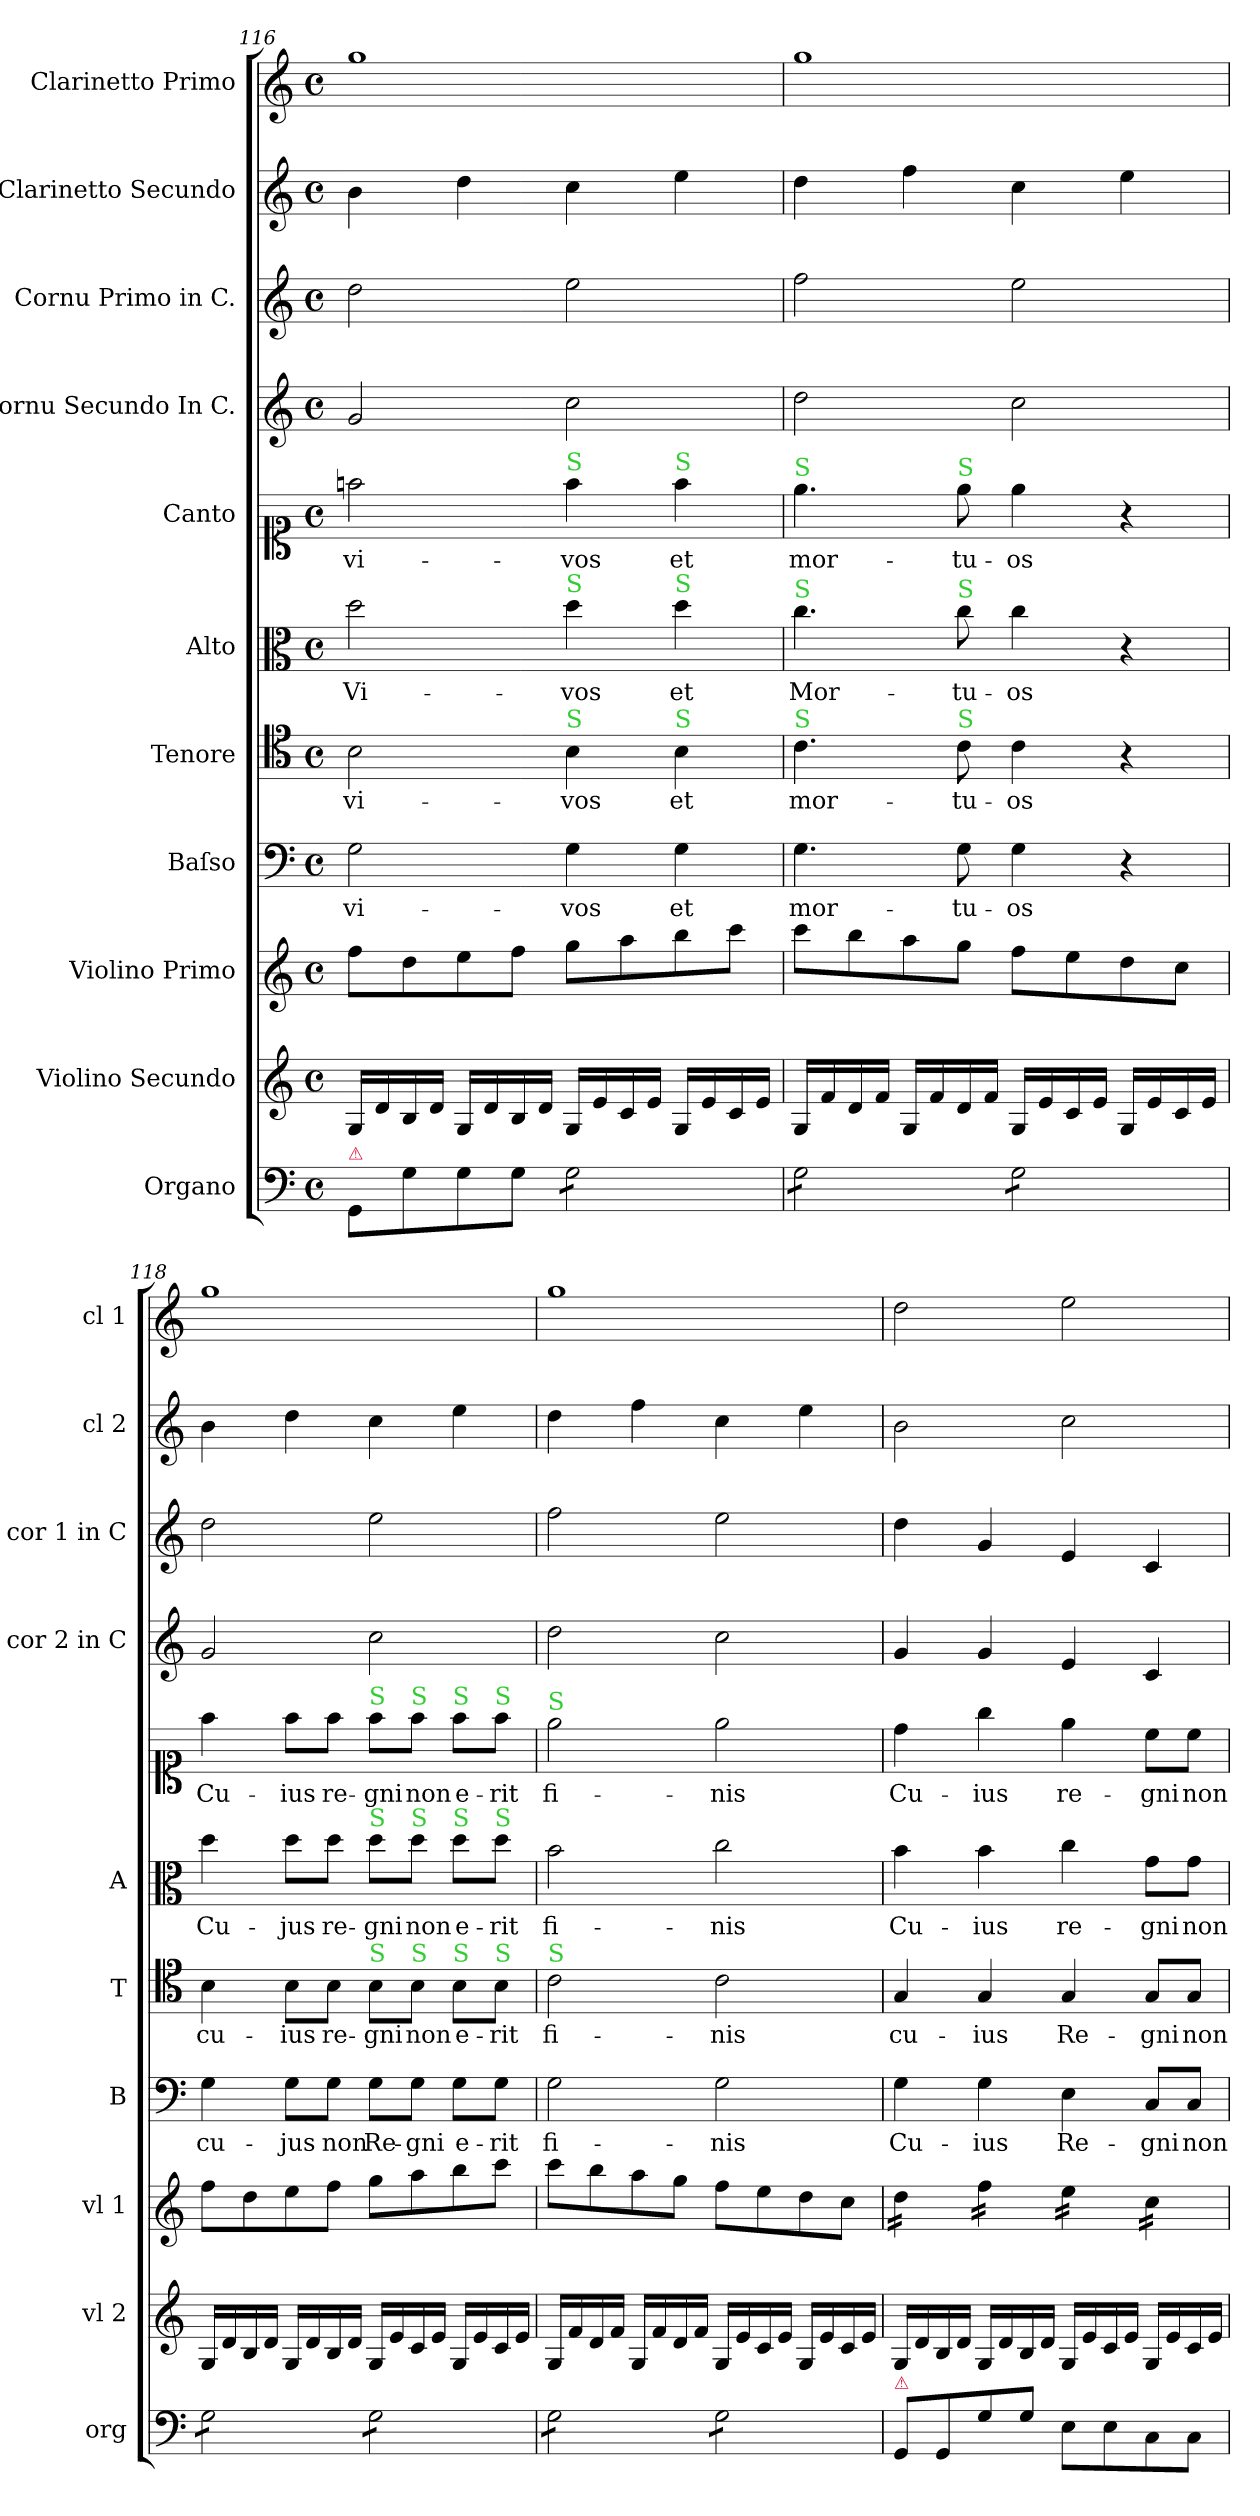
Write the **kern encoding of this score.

**kern	**kern	**kern	**kern	**text	**kern	**text	**kern	**text	**kern	**text	**kern	**kern	**kern	**kern
*part11	*part10	*part9	*part8	*part8	*part7	*part7	*part6	*part6	*part5	*part5	*part4	*part3	*part2	*part1
*staff11	*staff10	*staff9	*staff8	*staff8	*staff7	*staff7	*staff6	*staff6	*staff5	*staff5	*staff4	*staff3	*staff2	*staff1
*I"Organo	*I"Violino Secundo	*I"Violino Primo	*I"Baſso	*	*I"Tenore	*	*I"Alto	*	*I"Canto	*	*I"Cornu Secundo In C.	*I"Cornu Primo in C.	*I"Clarinetto Secundo	*I"Clarinetto Primo
*I'org	*I'vl 2	*I'vl 1	*I'B	*	*I'T	*	*I'A	*	*	*	*I'cor 2 in C	*I'cor 1 in C	*I'cl 2	*I'cl 1
*clefF4	*clefG2	*clefG2	*clefF4	*	*clefC4	*	*clefC3	*	*clefC1	*	*clefG2	*clefG2	*clefG2	*clefG2
*	*	*	*	*	*	*	*	*	*	*	*ITrd8c12	*ITrd8c12	*	*
*k[]	*k[]	*k[]	*k[]	*	*k[]	*	*k[]	*	*k[]	*	*k[]	*k[]	*k[]	*k[]
*C:	*C:	*C:	*C:	*	*C:	*	*C:	*	*C:	*	*C:	*C:	*C:	*C:
*M4/4	*M4/4	*M4/4	*M4/4	*	*M4/4	*	*M4/4	*	*M4/4	*	*M4/4	*M4/4	*M4/4	*M4/4
*met(c)	*met(c)	*met(c)	*met(c)	*	*met(c)	*	*met(c)	*	*met(c)	*	*met(c)	*met(c)	*met(c)	*met(c)
=116	=116	=116	=116	=116	=116	=116	=116	=116	=116	=116	=116	=116	=116	=116
!LO:TX:a:color=crimson:t=⚠	!	!	!	!	!	!	!	!	!	!	!	!	!	!
8GG/L	16G/LL	8ff\L	2G\	vi-	2B\	vi-	2dd\	Vi-	2ffn\	vi-	2G/	2d\	4b\	1gg
.	16d/	.	.	.	.	.	.	.	.	.	.	.	.	.
8G\	16B/	8dd\	.	.	.	.	.	.	.	.	.	.	.	.
.	16d/JJ	.	.	.	.	.	.	.	.	.	.	.	.	.
8G\	16G/LL	8ee\	.	.	.	.	.	.	.	.	.	.	4dd\	.
.	16d/	.	.	.	.	.	.	.	.	.	.	.	.	.
8G\J	16B/	8ff\J	.	.	.	.	.	.	.	.	.	.	.	.
.	16d/JJ	.	.	.	.	.	.	.	.	.	.	.	.	.
!	!	!	!	!	!	!	!	!	!LO:TX:a:color=limegreen:t=S	!	!	!	!	!
!	!	!	!	!	!	!	!LO:TX:a:color=limegreen:t=S	!	!	!	!	!	!	!
!	!	!	!	!	!LO:TX:a:color=limegreen:t=S	!	!	!	!	!	!	!	!	!
*tremolo	*	*	*	*	*	*	*	*	*	*	*	*	*	*
8G\L	16G/LL	8gg\L	4G\	-vos	4B\	-vos	4dd\	-vos	4ff\	-vos	2c\	2e\	4cc\	.
.	16e/	.	.	.	.	.	.	.	.	.	.	.	.	.
8G\	16c/	8aa\	.	.	.	.	.	.	.	.	.	.	.	.
.	16e/JJ	.	.	.	.	.	.	.	.	.	.	.	.	.
!	!	!	!	!	!	!	!	!	!LO:TX:a:color=limegreen:t=S	!	!	!	!	!
!	!	!	!	!	!	!	!LO:TX:a:color=limegreen:t=S	!	!	!	!	!	!	!
!	!	!	!	!	!LO:TX:a:color=limegreen:t=S	!	!	!	!	!	!	!	!	!
8G\	16G/LL	8bb\	4G\	et	4B\	et	4dd\	et	4ff\	et	.	.	4ee\	.
.	16e/	.	.	.	.	.	.	.	.	.	.	.	.	.
8G\J	16c/	8ccc\J	.	.	.	.	.	.	.	.	.	.	.	.
.	16e/JJ	.	.	.	.	.	.	.	.	.	.	.	.	.
=117	=117	=117	=117	=117	=117	=117	=117	=117	=117	=117	=117	=117	=117	=117
!	!	!	!	!	!	!	!	!	!LO:TX:a:color=limegreen:t=S	!	!	!	!	!
!	!	!	!	!	!	!	!LO:TX:a:color=limegreen:t=S	!	!	!	!	!	!	!
!	!	!	!	!	!LO:TX:a:color=limegreen:t=S	!	!	!	!	!	!	!	!	!
8G\L	16G/LL	8ccc\L	4.G\	mor-	4.c\	mor-	4.cc\	Mor-	4.ee\	mor-	2d\	2f\	4dd\	1gg
.	16f/	.	.	.	.	.	.	.	.	.	.	.	.	.
8G\	16d/	8bb\	.	.	.	.	.	.	.	.	.	.	.	.
.	16f/JJ	.	.	.	.	.	.	.	.	.	.	.	.	.
8G\	16G/LL	8aa\	.	.	.	.	.	.	.	.	.	.	4ff\	.
.	16f/	.	.	.	.	.	.	.	.	.	.	.	.	.
!	!	!	!	!	!	!	!	!	!LO:TX:a:color=limegreen:t=S	!	!	!	!	!
!	!	!	!	!	!	!	!LO:TX:a:color=limegreen:t=S	!	!	!	!	!	!	!
!	!	!	!	!	!LO:TX:a:color=limegreen:t=S	!	!	!	!	!	!	!	!	!
8G\J	16d/	8gg\J	8G\	-tu-	8c\	-tu-	8cc\	-tu-	8ee\	-tu-	.	.	.	.
.	16f/JJ	.	.	.	.	.	.	.	.	.	.	.	.	.
8G\L	16G/LL	8ff\L	4G\	-os	4c\	-os	4cc\	-os	4ee\	-os	2c\	2e\	4cc\	.
.	16e/	.	.	.	.	.	.	.	.	.	.	.	.	.
8G\	16c/	8ee\	.	.	.	.	.	.	.	.	.	.	.	.
.	16e/JJ	.	.	.	.	.	.	.	.	.	.	.	.	.
8G\	16G/LL	8dd\	4r	.	4r	.	4r	.	4r	.	.	.	4ee\	.
.	16e/	.	.	.	.	.	.	.	.	.	.	.	.	.
8G\J	16c/	8cc\J	.	.	.	.	.	.	.	.	.	.	.	.
.	16e/JJ	.	.	.	.	.	.	.	.	.	.	.	.	.
=118	=118	=118	=118	=118	=118	=118	=118	=118	=118	=118	=118	=118	=118	=118
8G\L	16G/LL	8ff\L	4G\	cu-	4B\	cu-	4dd\	Cu-	4ff\	Cu-	2G/	2d\	4b\	1gg
.	16d/	.	.	.	.	.	.	.	.	.	.	.	.	.
8G\	16B/	8dd\	.	.	.	.	.	.	.	.	.	.	.	.
.	16d/JJ	.	.	.	.	.	.	.	.	.	.	.	.	.
8G\	16G/LL	8ee\	8G\L	-jus	8B\L	-ius	8dd\L	-jus	8ff\L	-ius	.	.	4dd\	.
.	16d/	.	.	.	.	.	.	.	.	.	.	.	.	.
8G\J	16B/	8ff\J	8G\J	non	8B\J	re-	8dd\J	re-	8ff\J	re-	.	.	.	.
.	16d/JJ	.	.	.	.	.	.	.	.	.	.	.	.	.
!	!	!	!	!	!	!	!	!	!LO:TX:a:color=limegreen:t=S	!	!	!	!	!
!	!	!	!	!	!	!	!LO:TX:a:color=limegreen:t=S	!	!	!	!	!	!	!
!	!	!	!	!	!LO:TX:a:color=limegreen:t=S	!	!	!	!	!	!	!	!	!
8G\L	16G/LL	8gg\L	8G\L	Re-	8B\L	-gni	8dd\L	-gni	8ff\L	-gni	2c\	2e\	4cc\	.
.	16e/	.	.	.	.	.	.	.	.	.	.	.	.	.
!	!	!	!	!	!	!	!	!	!LO:TX:a:color=limegreen:t=S	!	!	!	!	!
!	!	!	!	!	!	!	!LO:TX:a:color=limegreen:t=S	!	!	!	!	!	!	!
!	!	!	!	!	!LO:TX:a:color=limegreen:t=S	!	!	!	!	!	!	!	!	!
8G\	16c/	8aa\	8G\J	-gni	8B\J	non	8dd\J	non	8ff\J	non	.	.	.	.
.	16e/JJ	.	.	.	.	.	.	.	.	.	.	.	.	.
!	!	!	!	!	!	!	!	!	!LO:TX:a:color=limegreen:t=S	!	!	!	!	!
!	!	!	!	!	!	!	!LO:TX:a:color=limegreen:t=S	!	!	!	!	!	!	!
!	!	!	!	!	!LO:TX:a:color=limegreen:t=S	!	!	!	!	!	!	!	!	!
8G\	16G/LL	8bb\	8G\L	e-	8B\L	e-	8dd\L	e-	8ff\L	e-	.	.	4ee\	.
.	16e/	.	.	.	.	.	.	.	.	.	.	.	.	.
!	!	!	!	!	!	!	!	!	!LO:TX:a:color=limegreen:t=S	!	!	!	!	!
!	!	!	!	!	!	!	!LO:TX:a:color=limegreen:t=S	!	!	!	!	!	!	!
!	!	!	!	!	!LO:TX:a:color=limegreen:t=S	!	!	!	!	!	!	!	!	!
8G\J	16c/	8ccc\J	8G\J	-rit	8B\J	-rit	8dd\J	-rit	8ff\J	-rit	.	.	.	.
.	16e/JJ	.	.	.	.	.	.	.	.	.	.	.	.	.
=119	=119	=119	=119	=119	=119	=119	=119	=119	=119	=119	=119	=119	=119	=119
!	!	!	!	!	!	!	!	!	!LO:TX:a:color=limegreen:t=S	!	!	!	!	!
!	!	!	!	!	!LO:TX:a:color=limegreen:t=S	!	!	!	!	!	!	!	!	!
8G\L	16G/LL	8ccc\L	2G\	fi-	2c\	fi-	2b\	fi-	2ee\	fi-	2d\	2f\	4dd\	1gg
.	16f/	.	.	.	.	.	.	.	.	.	.	.	.	.
8G\	16d/	8bb\	.	.	.	.	.	.	.	.	.	.	.	.
.	16f/JJ	.	.	.	.	.	.	.	.	.	.	.	.	.
8G\	16G/LL	8aa\	.	.	.	.	.	.	.	.	.	.	4ff\	.
.	16f/	.	.	.	.	.	.	.	.	.	.	.	.	.
8G\J	16d/	8gg\J	.	.	.	.	.	.	.	.	.	.	.	.
.	16f/JJ	.	.	.	.	.	.	.	.	.	.	.	.	.
8G\L	16G/LL	8ff\L	2G\	-nis	2c\	-nis	2cc\	-nis	2ee\	-nis	2c\	2e\	4cc\	.
.	16e/	.	.	.	.	.	.	.	.	.	.	.	.	.
8G\	16c/	8ee\	.	.	.	.	.	.	.	.	.	.	.	.
.	16e/JJ	.	.	.	.	.	.	.	.	.	.	.	.	.
8G\	16G/LL	8dd\	.	.	.	.	.	.	.	.	.	.	4ee\	.
.	16e/	.	.	.	.	.	.	.	.	.	.	.	.	.
8G\J	16c/	8cc\J	.	.	.	.	.	.	.	.	.	.	.	.
*Xtremolo	*	*	*	*	*	*	*	*	*	*	*	*	*	*
.	16e/JJ	.	.	.	.	.	.	.	.	.	.	.	.	.
=120	=120	=120	=120	=120	=120	=120	=120	=120	=120	=120	=120	=120	=120	=120
!LO:TX:a:color=crimson:t=⚠	!	!	!	!	!	!	!	!	!	!	!	!	!	!
*	*	*tremolo	*	*	*	*	*	*	*	*	*	*	*	*
8GG/L	16G/LL	16dd\LL	4G\	Cu-	4G/	cu-	4b\	Cu-	4dd\	Cu-	4G/	4d\	2b\	2dd\
.	16d/	16dd\	.	.	.	.	.	.	.	.	.	.	.	.
8GG/	16B/	16dd\	.	.	.	.	.	.	.	.	.	.	.	.
.	16d/JJ	16dd\JJ	.	.	.	.	.	.	.	.	.	.	.	.
8G\	16G/LL	16ff\LL	4G\	-ius	4G/	-ius	4b\	-ius	4gg\	-ius	4G/	4G/	.	.
.	16d/	16ff\	.	.	.	.	.	.	.	.	.	.	.	.
8G\J	16B/	16ff\	.	.	.	.	.	.	.	.	.	.	.	.
.	16d/JJ	16ff\JJ	.	.	.	.	.	.	.	.	.	.	.	.
8E\L	16G/LL	16ee\LL	4E\	Re-	4G/	Re-	4cc\	re-	4ee\	re-	4E/	4E/	2cc\	2ee\
.	16e/	16ee\	.	.	.	.	.	.	.	.	.	.	.	.
8E\	16c/	16ee\	.	.	.	.	.	.	.	.	.	.	.	.
.	16e/JJ	16ee\JJ	.	.	.	.	.	.	.	.	.	.	.	.
8C\	16G/LL	16cc\LL	8C/L	-gni	8G/L	-gni	8g\L	-gni	8cc\L	-gni	4C/	4C/	.	.
.	16e/	16cc\	.	.	.	.	.	.	.	.	.	.	.	.
8C\J	16c/	16cc\	8C/J	non	8G/J	non	8g\J	non	8cc\J	non	.	.	.	.
.	16e/JJ	16cc\JJ	.	.	.	.	.	.	.	.	.	.	.	.
*	*	*Xtremolo	*	*	*	*	*	*	*	*	*	*	*	*
=	=	=	=	=	=	=	=	=	=	=	=	=	=	=
*-	*-	*-	*-	*-	*-	*-	*-	*-	*-	*-	*-	*-	*-	*-
